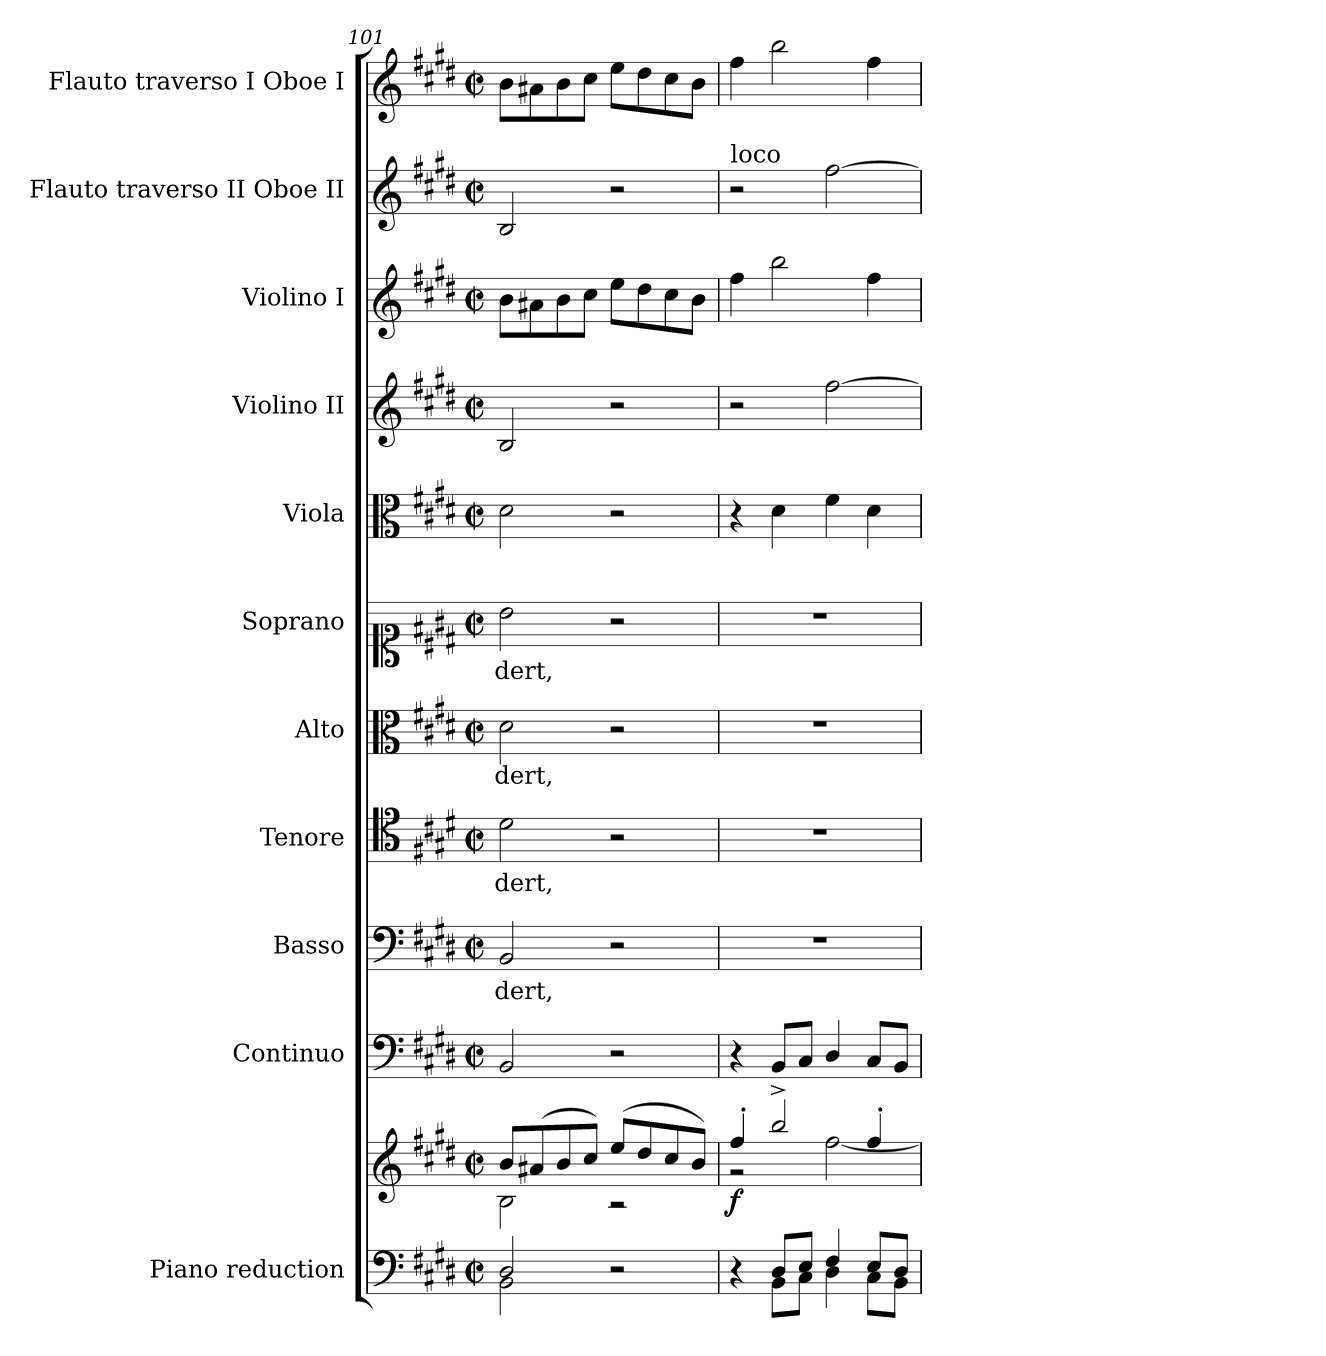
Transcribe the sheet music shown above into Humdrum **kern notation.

**kern	**kern	**dynam	**kern	**kern	**text	**kern	**text	**kern	**text	**kern	**text	**kern	**kern	**kern	**kern	**kern
*part11	*part11	*part11	*part10	*part9	*part9	*part8	*part8	*part7	*part7	*part6	*part6	*part5	*part4	*part3	*part2	*part1
*staff12	*staff11	*staff11/12	*staff10	*staff9	*staff9	*staff8	*staff8	*staff7	*staff7	*staff6	*staff6	*staff5	*staff4	*staff3	*staff2	*staff1
*I"Piano reduction	*	*	*I"Continuo	*I"Basso	*	*I"Tenore	*	*I"Alto	*	*I"Soprano	*	*I"Viola	*I"Violino II	*I"Violino I	*I"Flauto traverso II Oboe II	*I"Flauto traverso I Oboe I
*I'Pno	*	*	*	*	*	*	*	*	*	*	*	*	*	*	*I'Ob	*I'Ob
*clefF4	*clefG2	*	*clefF4	*clefF4	*	*clefC4	*	*clefC3	*	*clefC1	*	*clefC3	*clefG2	*clefG2	*clefG2	*clefG2
*k[f#c#g#d#]	*k[f#c#g#d#]	*	*k[f#c#g#d#]	*k[f#c#g#d#]	*	*k[f#c#g#d#]	*	*k[f#c#g#d#]	*	*k[f#c#g#d#]	*	*k[f#c#g#d#]	*k[f#c#g#d#]	*k[f#c#g#d#]	*k[f#c#g#d#]	*k[f#c#g#d#]
*M2/2	*M2/2	*	*M2/2	*M2/2	*	*M2/2	*	*M2/2	*	*M2/2	*	*M2/2	*M2/2	*M2/2	*M2/2	*M2/2
*met(c|)	*met(c|)	*	*met(c|)	*met(c|)	*	*met(c|)	*	*met(c|)	*	*met(c|)	*	*met(c|)	*met(c|)	*met(c|)	*met(c|)	*met(c|)
=101	=101	=101	=101	=101	=101	=101	=101	=101	=101	=101	=101	=101	=101	=101	=101	=101
*^	*^	*	*	*	*	*	*	*	*	*	*	*	*	*	*	*
!	!	!	!	!	!	!	!LO:LY:b	!	!LO:LY:b	!	!LO:LY:b	!	!LO:LY:b	!	!	!	!	!
2D#/	2BB\	8b/L	2B\	.	2BB/	2BB/	dert,	2d#\	dert,	2d#\	dert,	2b\	dert,	2d#\	2B/	8b\L	2B/	8b\L
.	.	(8a#X/	.	.	.	.	.	.	.	.	.	.	.	.	.	8a#X\	.	8a#X\
.	.	8b/	.	.	.	.	.	.	.	.	.	.	.	.	.	8b\	.	8b\
.	.	8cc#/J)	.	.	.	.	.	.	.	.	.	.	.	.	.	8cc#\J	.	8cc#\J
2r	2ryy	(8ee/L	2r	.	2r	2r	.	2r	.	2r	.	2r	.	2r	2r	8ee\L	2r	8ee\L
.	.	8dd#/	.	.	.	.	.	.	.	.	.	.	.	.	.	8dd#\	.	8dd#\
.	.	8cc#/	.	.	.	.	.	.	.	.	.	.	.	.	.	8cc#\	.	8cc#\
.	.	8b/J)	.	.	.	.	.	.	.	.	.	.	.	.	.	8b\J	.	8b\J
=102	=102	=102	=102	=102	=102	=102	=102	=102	=102	=102	=102	=102	=102	=102	=102	=102	=102	=102
!	!	!	!	!	!	!	!	!	!	!	!	!	!	!	!	!	!LO:TX:a:t=loco	!
!	!	!	!	!LO:DY:b	!	!	!	!	!	!	!	!	!	!	!	!	!	!
4r	4ryy	4ff#'/	2r	f	4r	1r	.	1r	.	1r	.	1r	.	4r	2r	4ff#\	2r	4ff#\
8D#/L	8BB\L	2bb^/	.	.	8BB/L	.	.	.	.	.	.	.	.	4d#\	.	2bb\	.	2bb\
8E/J	8C#\J	.	.	.	8C#/J	.	.	.	.	.	.	.	.	.	.	.	.	.
4F#/	4D#\	.	[2ff#\	.	4D#/	.	.	.	.	.	.	.	.	4f#\	[2ff#\	.	[2ff#\	.
8E/L	8C#\L	4ff#'/	.	.	8C#/L	.	.	.	.	.	.	.	.	4d#\	.	4ff#\	.	4ff#\
8D#/J	8BB\J	.	.	.	8BB/J	.	.	.	.	.	.	.	.	.	.	.	.	.
*v	*v	*	*	*	*	*	*	*	*	*	*	*	*	*	*	*	*	*
*	*v	*v	*	*	*	*	*	*	*	*	*	*	*	*	*	*	*
=	=	=	=	=	=	=	=	=	=	=	=	=	=	=	=	=
*-	*-	*-	*-	*-	*-	*-	*-	*-	*-	*-	*-	*-	*-	*-	*-	*-
